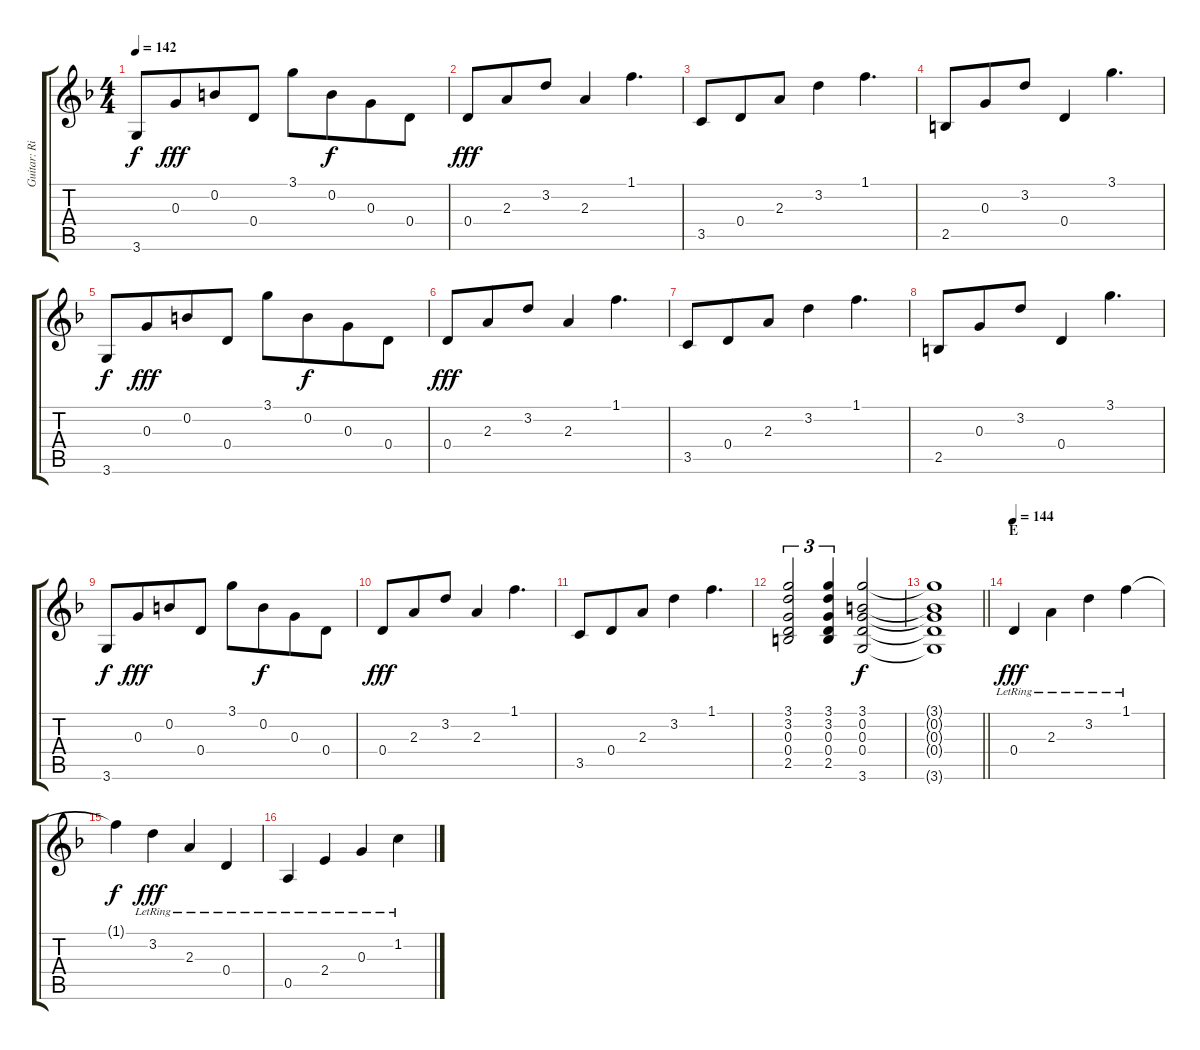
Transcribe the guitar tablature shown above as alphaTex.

\track ("Guitar: Rik" "Guitar: Ri") {instrument electricguitarclean}
\staff {score tabs}
\tuning (E4 B3 G3 D3 A2 E2) {hide}
\ts (4 4)
\tempo 142
\clef g2
\ks f
3.6.8{dy f} 0.3.8{dy fff beam merge} 0.2.8 0.4.8 3.1.8 0.2.8{dy f beam merge} 0.3.8 0.4.8 |
0.4.8{dy fff} 2.3.8{beam merge} 3.2.8 2.3.4 1.1.4{d} |
3.5.8 0.4.8{beam merge} 2.3.8 3.2.4 1.1.4{d} |
2.5.8 0.3.8{beam merge} 3.2.8 0.4.4 3.1.4{d} |
3.6.8{dy f} 0.3.8{dy fff beam merge} 0.2.8 0.4.8 3.1.8 0.2.8{dy f beam merge} 0.3.8 0.4.8 |
0.4.8{dy fff} 2.3.8{beam merge} 3.2.8 2.3.4 1.1.4{d} |
3.5.8 0.4.8{beam merge} 2.3.8 3.2.4 1.1.4{d} |
2.5.8 0.3.8{beam merge} 3.2.8 0.4.4 3.1.4{d} |
3.6.8{dy f} 0.3.8{dy fff beam merge} 0.2.8 0.4.8 3.1.8 0.2.8{dy f beam merge} 0.3.8 0.4.8 |
0.4.8{dy fff} 2.3.8{beam merge} 3.2.8 2.3.4 1.1.4{d} |
3.5.8 0.4.8{beam merge} 2.3.8 3.2.4 1.1.4{d} |
(3.1 3.2 0.3 0.4 2.5).2{tu (3 2)} (3.1 3.2 0.3 0.4 2.5).4{tu (3 2)} (3.1 0.2 0.3 0.4 3.6).2{dy f} |
\barLineRight lightlight
(3.1{t} 0.2{t} 0.3{t} 0.4{t} 3.6{t}).1 |
\section ("" "E")
\tempo 144
0.4{lr}.4{dy fff} 2.3{lr}.4{beam merge} 3.2{lr}.4 1.1{lr}.4 |
1.1{t}.4{dy f} 3.2{lr}.4{dy fff} 2.3{lr}.4{beam merge} 0.4{lr}.4 |
0.5{lr}.4 2.4{lr}.4 0.3{lr}.4 1.2{lr}.4
